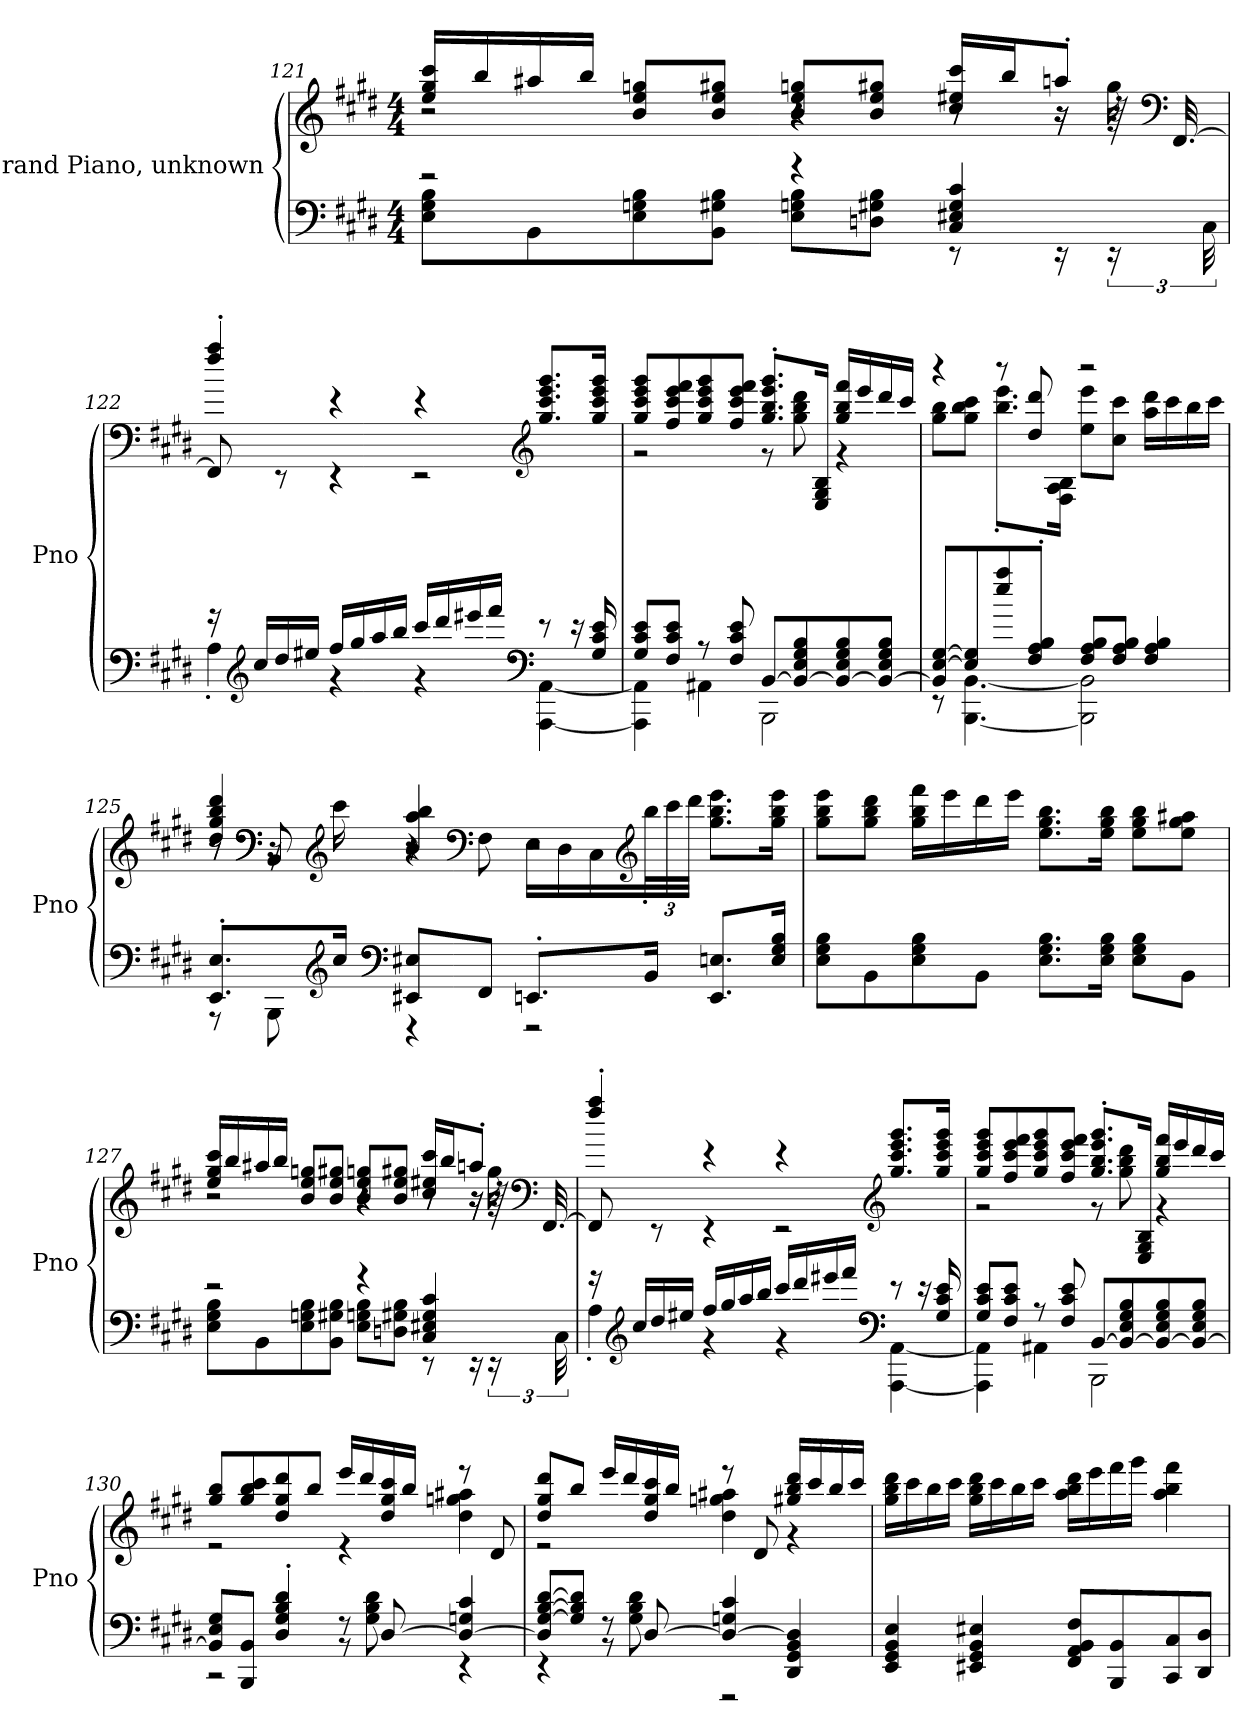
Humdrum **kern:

**kern	**kern
*part1	*part1
*staff2	*staff1
*I"Grand Piano, unknown	*
*I'Pno	*
!!LO:LB:g=z
*clefF4	*clefG2
*k[f#c#g#d#]	*k[f#c#g#d#]
*M4/4	*M4/4
=121	=121
*^	*^
*	*	*	*^
2r	8E\ 8G#\ 8B\L	16ee/ 16gg#/ 16ccc#/LL	2r	2r
.	.	16bb/	.	.
.	8BB\	16aa#X/	.	.
.	.	16bb/JJ	.	.
.	8E\ 8Gn\ 8B\	8b/ 8ee/ 8ggn/L	.	.
.	8BB\ 8G#X\ 8B\J	8b/ 8ee/ 8gg#X/J	.	.
4r	8E\ 8Gn\ 8B\L	8b/ 8ee/ 8ggn/L	4r	4r
.	8Dn\ 8G#X\ 8B\J	8b/ 8ee/ 8gg#X/J	.	.
4C#/ 4E#X/ 4G#/ 4c#/	8r	16cc#/ 16ee#X/ 16ccc#/LL	8r	8r
.	.	16bb/J	.	.
.	16r	8aan'/J	16r	16r
.	24r	.	16gg#\	64r
*	*	*clefF4	*	*
.	.	.	.	[32.FF#/
.	48C#\	.	.	.
*	*	*	*v	*v
=122	=122	=122	=122
16r	4A'\	4ff#/' 4aa/'	8FF#/]
*clefG2	*	*	*
16cc#/LL	.	.	.
16dd#/	.	.	8r
16ee#X/JJ	.	.	.
16ff#/LL	4r	4r	4r
16gg#/	.	.	.
16aa/	.	.	.
16bb/JJ	.	.	.
16ccc#/LL	4r	4r	2r
16ddd#/	.	.	.
16eee#X/	.	.	.
16fff#/JJ	.	.	.
*clefF4	*	*clefG2	*
8r	[4AAA\ [4AA\	8.gg#/ 8.ccc#/ 8.eee/ 8.ggg#/L	.
16r	.	.	.
16G#/ 16c#/ 16e/	.	16gg#/ 16ccc#/ 16eee/ 16ggg#/Jk	.
!!LO:LB:g=z	!!
=123	=123	=123	=123
8G#/ 8c#/ 8e/L	4AAA\] 4AA\]	8gg#/ 8ccc#/ 8eee/ 8ggg#/L	2r
8F#/ 8c#/ 8e/J	.	8ff#/ 8ccc#/ 8eee/ 8fff#/	.
8r	4AA#X\	8gg#/ 8ccc#/ 8eee/ 8ggg#/	.
8F#/ 8c#/ 8e/	.	8ff#/ 8ccc#/ 8eee/ 8fff#/J	.
[8BB/L	2BBB\	8.gg#/' 8.bb/' 8.eee/' 8.ggg#/'L	8r
8BB/_ 8E/ 8G#/ 8B/	.	.	8gg#\ 8bb\ 8ddd#\
.	.	16E/ 16G#/ 16B/Jk	.
8BB/_ 8E/ 8G#/ 8B/	.	16gg#/ 16bb/ 16fff#/LL	4r
.	.	16eee/	.
8BB/_ 8E/ 8G#/ 8B/J	.	16ddd#/	.
.	.	16ccc#/JJ	.
=124	=124	=124	=124
8BB/] [8E/ [8G#/L	8r	4r	8gg#\ 8bb\L
8E/] 8G#/]	[4.BBB\ [4.BB\	.	8gg#\ 8bb\ 8ccc#\J
8ee/ 8aa/	.	8r	8.bb\' 8.eee\'L
8F#/' 8A/' 8B/'J	.	8dd#/ 8ddd#/	.
.	.	.	16F#\ 16A\ 16B\Jk
8F#/ 8A/ 8B/L	2BBB\] 2BB\]	2r	8ee\ 8eee\L
8F#/ 8A/ 8B/J	.	.	8cc#\ 8ccc#\J
4F#/ 4A/ 4B/	.	.	16aa\ 16ddd#\LL
.	.	.	16ccc#\
.	.	.	16bb\
.	.	.	16ccc#\JJ
!!LO:LB:g=z
=125	=125	=125	=125
*	*	*	*^
8.EE/' 8.E/'L	8r	4dd#/ 4gg#/ 4bb/ 4ddd#/	8r	8r
*	*	*clefF4	*	*
.	8BBB\	.	16r	8BB/
*clefG2	*	*clefG2	*	*
16cc#/Jk	.	.	16ccc#\	.
*clefF4	*	*	*	*
8EE#X/ 8E#X/L	4r	4b/ 4aa/ 4bb/	8r	4r
*	*	*clefF4	*	*
8FF#/J	.	.	8F#\	.
8.EEn'/L	2r	2r	16E\LL	2r
.	.	.	16D#\	.
.	.	.	16C#\	.
*	*	*clefG2	*	*
*	*	*	*Xbrackettup	*
16BB/Jk	.	.	48bb'\L	.
.	.	.	48ccc#\	.
.	.	.	48ddd#\JJJ	.
8.EE/ 8.En/L	.	.	8.gg#\ 8.bb\ 8.eee\L	.
16E/ 16G#/ 16B/Jk	.	.	16gg#\ 16bb\ 16eee\Jk	.
*v	*v	*	*	*
*	*v	*v	*v
=126	=126
8E\ 8G#\ 8B\L	8gg#\ 8bb\ 8eee\L
8BB\	8gg#\ 8bb\ 8ddd#\J
8E\ 8G#\ 8B\	16gg#\ 16bb\ 16fff#\LL
.	16eee\
8BB\J	16ddd#\
.	16eee\JJ
8.E\ 8.G#\ 8.B\L	8.ee\ 8.gg#\ 8.bb\L
16E\ 16G#\ 16B\Jk	16ee\ 16gg#\ 16bb\Jk
8E\ 8G#\ 8B\L	8ee\ 8gg#\ 8bb\L
8BB\J	8ee\ 8gg#\ 8aa#X\J
!!LO:LB:g=z
=127	=127
*^	*^
*	*	*	*^
2r	8E\ 8G#\ 8B\L	16ee/ 16gg#/ 16ccc#/LL	2r	2r
.	.	16bb/	.	.
.	8BB\	16aa#X/	.	.
.	.	16bb/JJ	.	.
.	8E\ 8Gn\ 8B\	8b/ 8ee/ 8ggn/L	.	.
.	8BB\ 8G#X\ 8B\J	8b/ 8ee/ 8gg#X/J	.	.
4r	8E\ 8Gn\ 8B\L	8b/ 8ee/ 8ggn/L	4r	4r
.	8Dn\ 8G#X\ 8B\J	8b/ 8ee/ 8gg#X/J	.	.
4C#/ 4E#X/ 4G#/ 4c#/	8r	16cc#/ 16ee#X/ 16ccc#/LL	8r	8r
.	.	16bb/J	.	.
.	16r	8aan'/J	16r	16r
.	24r	.	16gg#\	64r
*	*	*clefF4	*	*
.	.	.	.	[32.FF#/
.	48C#\	.	.	.
*	*	*	*v	*v
=128	=128	=128	=128
16r	4A'\	4ff#/' 4aa/'	8FF#/]
*clefG2	*	*	*
16cc#/LL	.	.	.
16dd#/	.	.	8r
16ee#X/JJ	.	.	.
16ff#/LL	4r	4r	4r
16gg#/	.	.	.
16aa/	.	.	.
16bb/JJ	.	.	.
16ccc#/LL	4r	4r	2r
16ddd#/	.	.	.
16eee#X/	.	.	.
16fff#/JJ	.	.	.
*clefF4	*	*clefG2	*
8r	[4AAA\ [4AA\	8.gg#/ 8.ccc#/ 8.eee/ 8.ggg#/L	.
16r	.	.	.
16G#/ 16c#/ 16e/	.	16gg#/ 16ccc#/ 16eee/ 16ggg#/Jk	.
!!LO:PB:g=z	!!
=129	=129	=129	=129
8G#/ 8c#/ 8e/L	4AAA\] 4AA\]	8gg#/ 8ccc#/ 8eee/ 8ggg#/L	2r
8F#/ 8c#/ 8e/J	.	8ff#/ 8ccc#/ 8eee/ 8fff#/	.
8r	4AA#X\	8gg#/ 8ccc#/ 8eee/ 8ggg#/	.
8F#/ 8c#/ 8e/	.	8ff#/ 8ccc#/ 8eee/ 8fff#/J	.
[8BB/L	2BBB\	8.gg#/' 8.bb/' 8.eee/' 8.ggg#/'L	8r
8BB/_ 8E/ 8G#/ 8B/	.	.	8gg#\ 8bb\ 8ddd#\
.	.	16E/ 16G#/ 16B/Jk	.
8BB/_ 8E/ 8G#/ 8B/	.	16gg#/ 16bb/ 16fff#/LL	4r
.	.	16eee/	.
8BB/_ 8E/ 8G#/ 8B/J	.	16ddd#/	.
.	.	16ccc#/JJ	.
=130	=130	=130	=130
8BB/] 8E/ 8G#/L	2r	8gg#/ 8bb/L	2r
8BBB/ 8BB/J	.	8gg#/ 8bb/ 8ccc#/	.
4D#/' 4G#/' 4B/' 4d#/'	.	8dd#/ 8gg#/ 8ddd#/	.
.	.	8bb/J	.
8r	8r	16eee/LL	4r
.	.	16ddd#/	.
[8D#/	8G#\ 8B\ 8d#\	16dd#/ 16gg#/ 16ccc#/	.
.	.	16bb/JJ	.
4D#/_ 4Gn/ 4c#/	4r	8r	4dd#\ 4ggn\ 4aa#X\
.	.	8d#/	.
!!LO:LB:g=z	!!
=131	=131	=131	=131
8D#/] [8G#/ [8B/ [8d#/L	4r	8dd#/ 8gg#/ 8ddd#/L	2r
8G#/] 8B/] 8d#/]J	.	8bb/J	.
8r	8r	16eee/LL	.
.	.	16ddd#/	.
[8D#/	8G#\ 8B\ 8d#\	16dd#/ 16gg#/ 16ccc#/	.
.	.	16bb/JJ	.
4D#/_ 4Gn/ 4c#/	2r	8r	4dd#\ 4ggn\ 4aa#X\
.	.	8d#/	.
4DD#/ 4GG#/ 4BB/ 4D#/]	.	16gg#X/ 16bb/ 16ddd#/LL	4r
.	.	16ccc#/	.
.	.	16bb/	.
.	.	16ccc#/JJ	.
*v	*v	*	*
*	*v	*v
=132	=132
4EE/ 4GG#/ 4BB/ 4E/	16gg#\ 16bb\ 16ddd#\LL
.	16ccc#\
.	16bb\
.	16ccc#\JJ
4EE#X/ 4GG#/ 4BB/ 4E#X/	16gg#\ 16bb\ 16ddd#\LL
.	16ccc#\
.	16bb\
.	16ccc#\JJ
8FF#/ 8AA/ 8BB/ 8F#/L	16aa\ 16bb\ 16ddd#\LL
.	16eee\
8BBB/ 8BB/	16fff#\
.	16ggg#\JJ
8CC#/ 8C#/	4aa\ 4bb\ 4fff#\
8DD#/ 8D#/J	.
=	=
*-	*-
